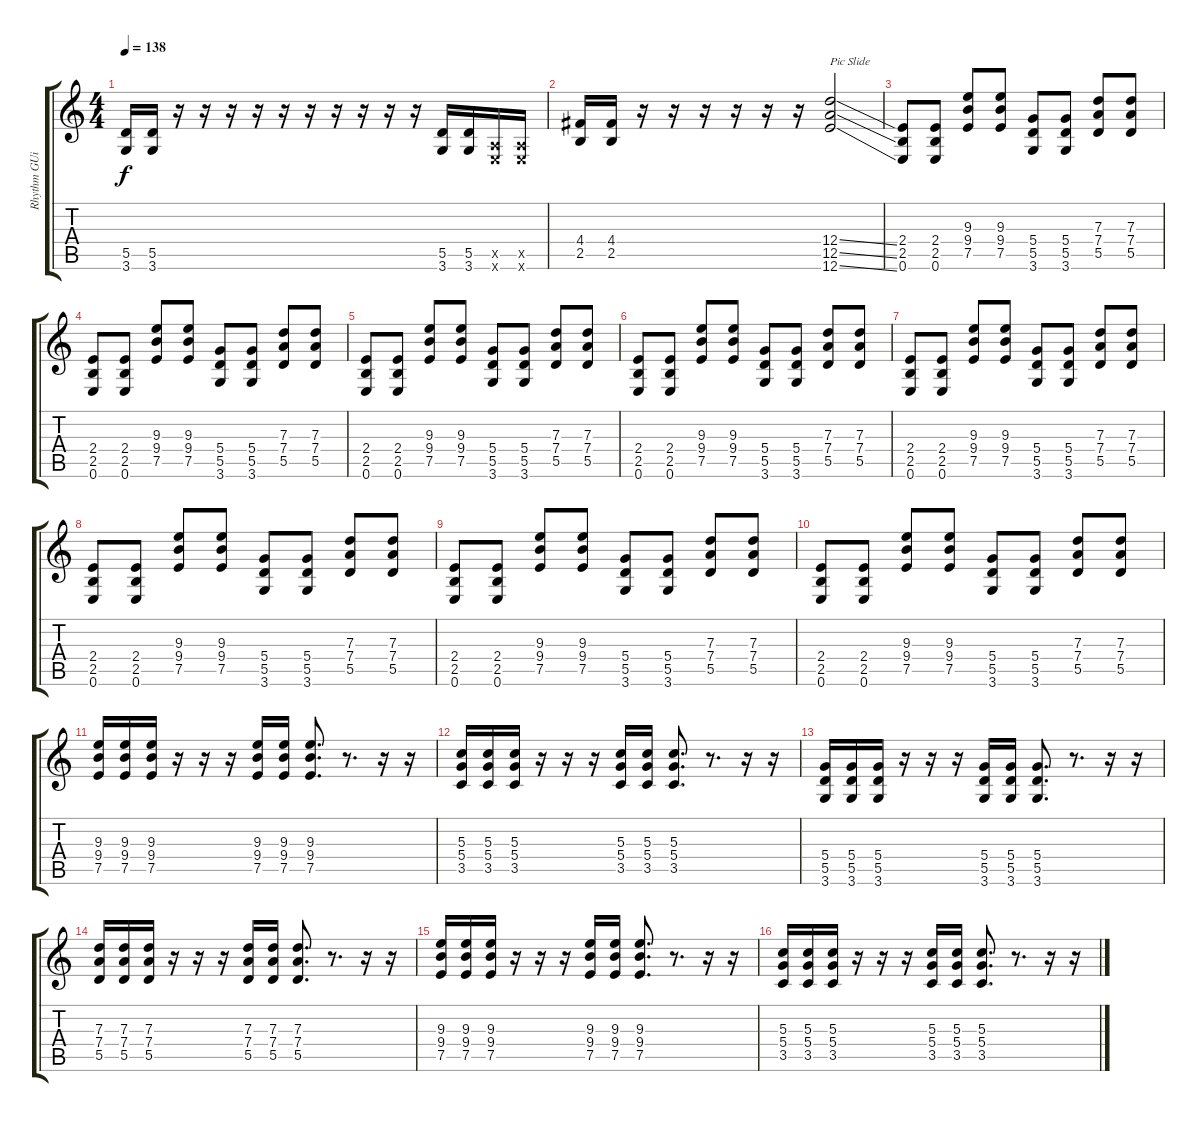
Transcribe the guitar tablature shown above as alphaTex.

\track ("Rhythm GUitar" "Rhythm GUi") {instrument distortionguitar}
\staff {score tabs}
\tuning (E4 B3 G3 D3 A2 E2) {hide}
\ts (4 4)
\tempo 138
\clef g2
\ks c
(5.5 3.6).16{dy f} (5.5 3.6).16 r.16 r.16 r.16 r.16 r.16 r.16 r.16 r.16 r.16 r.16 (5.5 3.6).16 (5.5 3.6).16 (0.5{x} 0.6{x}).16 (0.5{x} 0.6{x}).16 |
(4.4 2.5).16 (4.4 2.5).16 r.16 r.16 r.16 r.16 r.16 r.16 (12.4{ss} 12.5{ss} 12.6{ss}).2{txt "Pic Slide"} |
(2.4 2.5 0.6).8 (2.4 2.5 0.6).8 (9.3 9.4 7.5).8 (9.3 9.4 7.5).8 (5.4 5.5 3.6).8 (5.4 5.5 3.6).8 (7.3 7.4 5.5).8 (7.3 7.4 5.5).8 |
(2.4 2.5 0.6).8 (2.4 2.5 0.6).8 (9.3 9.4 7.5).8 (9.3 9.4 7.5).8 (5.4 5.5 3.6).8 (5.4 5.5 3.6).8 (7.3 7.4 5.5).8 (7.3 7.4 5.5).8 |
(2.4 2.5 0.6).8 (2.4 2.5 0.6).8 (9.3 9.4 7.5).8 (9.3 9.4 7.5).8 (5.4 5.5 3.6).8 (5.4 5.5 3.6).8 (7.3 7.4 5.5).8 (7.3 7.4 5.5).8 |
(2.4 2.5 0.6).8 (2.4 2.5 0.6).8 (9.3 9.4 7.5).8 (9.3 9.4 7.5).8 (5.4 5.5 3.6).8 (5.4 5.5 3.6).8 (7.3 7.4 5.5).8 (7.3 7.4 5.5).8 |
(2.4 2.5 0.6).8 (2.4 2.5 0.6).8 (9.3 9.4 7.5).8 (9.3 9.4 7.5).8 (5.4 5.5 3.6).8 (5.4 5.5 3.6).8 (7.3 7.4 5.5).8 (7.3 7.4 5.5).8 |
(2.4 2.5 0.6).8 (2.4 2.5 0.6).8 (9.3 9.4 7.5).8 (9.3 9.4 7.5).8 (5.4 5.5 3.6).8 (5.4 5.5 3.6).8 (7.3 7.4 5.5).8 (7.3 7.4 5.5).8 |
(2.4 2.5 0.6).8 (2.4 2.5 0.6).8 (9.3 9.4 7.5).8 (9.3 9.4 7.5).8 (5.4 5.5 3.6).8 (5.4 5.5 3.6).8 (7.3 7.4 5.5).8 (7.3 7.4 5.5).8 |
(2.4 2.5 0.6).8 (2.4 2.5 0.6).8 (9.3 9.4 7.5).8 (9.3 9.4 7.5).8 (5.4 5.5 3.6).8 (5.4 5.5 3.6).8 (7.3 7.4 5.5).8 (7.3 7.4 5.5).8 |
(9.3 9.4 7.5).16 (9.3 9.4 7.5).16 (9.3 9.4 7.5).16 r.16 r.16 r.16 (9.3 9.4 7.5).16 (9.3 9.4 7.5).16 (9.3 9.4 7.5).8{d} r.8{d} r.16 r.16 |
(5.3 5.4 3.5).16 (5.3 5.4 3.5).16 (5.3 5.4 3.5).16 r.16 r.16 r.16 (5.3 5.4 3.5).16 (5.3 5.4 3.5).16 (5.3 5.4 3.5).8{d} r.8{d} r.16 r.16 |
(5.4 5.5 3.6).16 (5.4 5.5 3.6).16 (5.4 5.5 3.6).16 r.16 r.16 r.16 (5.4 5.5 3.6).16 (5.4 5.5 3.6).16 (5.4 5.5 3.6).8{d} r.8{d} r.16 r.16 |
(7.3 7.4 5.5).16 (7.3 7.4 5.5).16 (7.3 7.4 5.5).16 r.16 r.16 r.16 (7.3 7.4 5.5).16 (7.3 7.4 5.5).16 (7.3 7.4 5.5).8{d} r.8{d} r.16 r.16 |
(9.3 9.4 7.5).16 (9.3 9.4 7.5).16 (9.3 9.4 7.5).16 r.16 r.16 r.16 (9.3 9.4 7.5).16 (9.3 9.4 7.5).16 (9.3 9.4 7.5).8{d} r.8{d} r.16 r.16 |
(5.3 5.4 3.5).16 (5.3 5.4 3.5).16 (5.3 5.4 3.5).16 r.16 r.16 r.16 (5.3 5.4 3.5).16 (5.3 5.4 3.5).16 (5.3 5.4 3.5).8{d} r.8{d} r.16 r.16
